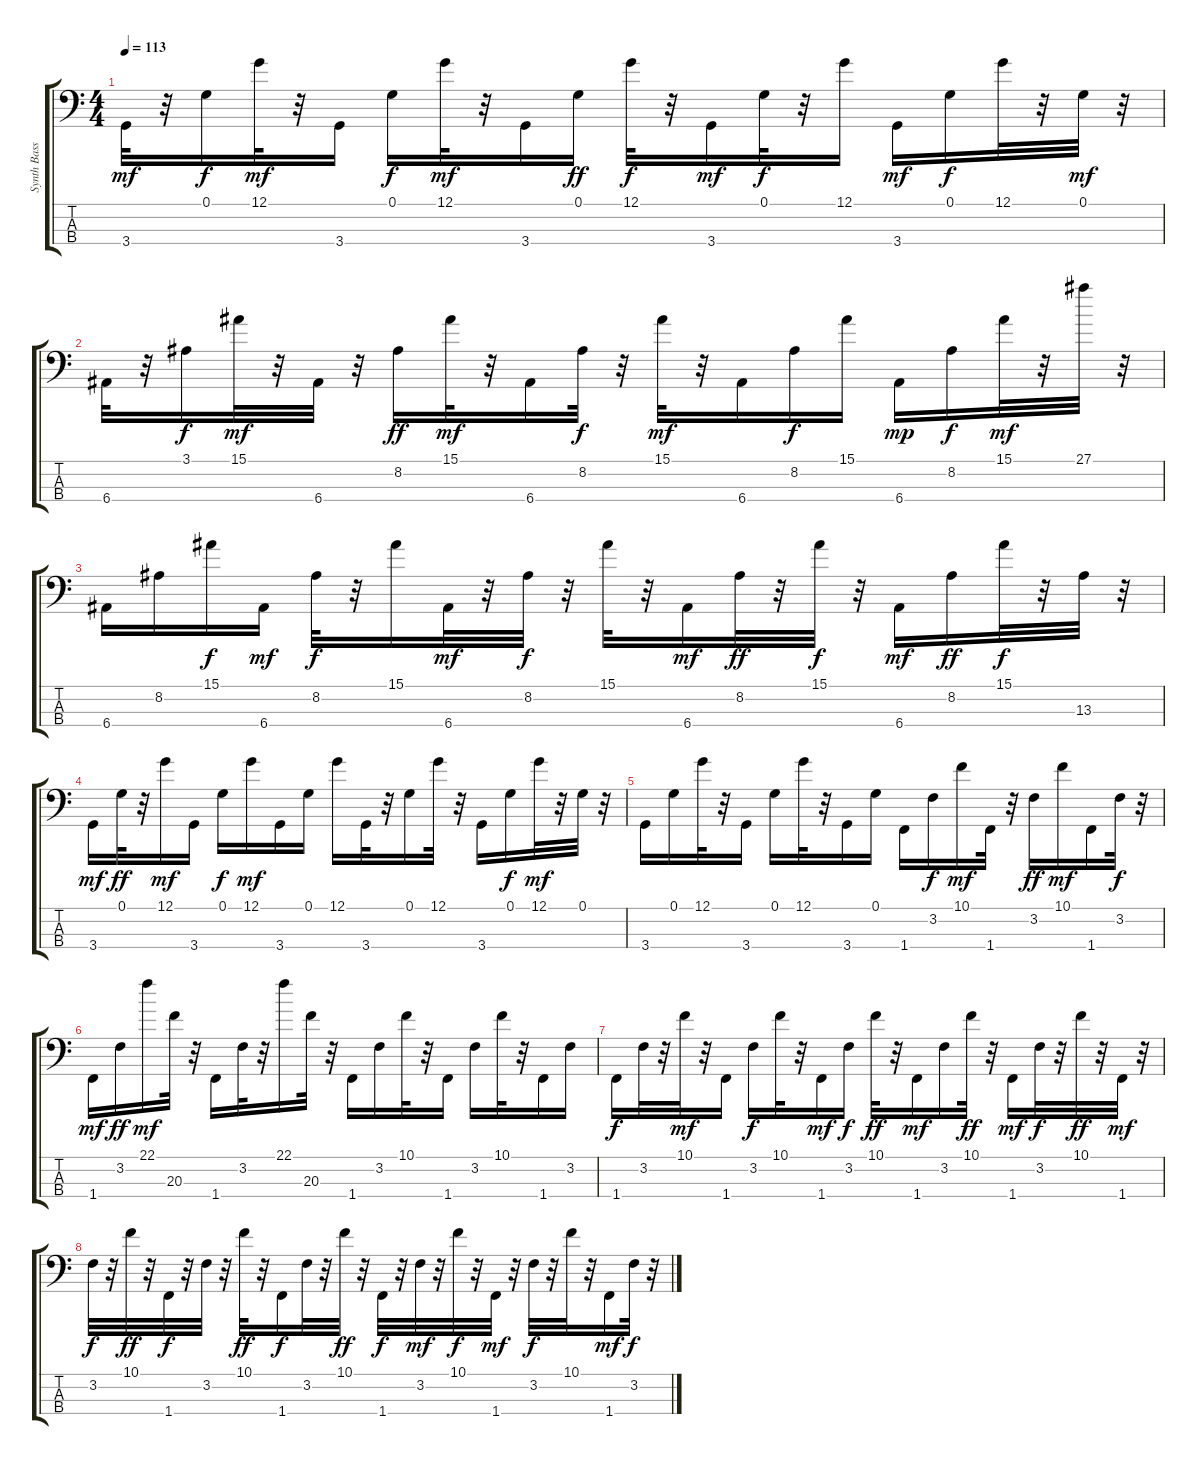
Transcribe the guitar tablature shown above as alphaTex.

\track ("Synth Bass" "Synth Bass") {instrument synthbass1}
\staff {score tabs}
\tuning (G2 D2 A1 E1) {hide}
\ts (4 4)
\tempo 113
\clef f4
\ks c
3.4.32{dy mf} r.32 0.1.16{dy f} 12.1.32{dy mf} r.32 3.4.16 0.1.16{dy f} 12.1.32{dy mf} r.32 3.4.16 0.1.16{dy ff} 12.1.32{dy f} r.32 3.4.16{dy mf} 0.1.32{dy f} r.32 12.1.16 3.4.16{dy mf} 0.1.16{dy f} 12.1.32 r.32 0.1.32{dy mf} r.32 |
6.4.32 r.32 3.1.16{dy f} 15.1.32{dy mf} r.32 6.4.32 r.32 8.2.16{dy ff} 15.1.32{dy mf} r.32 6.4.16 8.2.32{dy f} r.32 15.1.32{dy mf} r.32 6.4.16 8.2.16{dy f} 15.1.16 6.4.16{dy mp} 8.2.16{dy f} 15.1.32{dy mf} r.32 27.1.32 r.32 |
6.4.16 8.2.16 15.1.16{dy f} 6.4.16{dy mf} 8.2.32{dy f} r.32 15.1.16 6.4.32{dy mf} r.32 8.2.32{dy f} r.32 15.1.32 r.32 6.4.16{dy mf} 8.2.32{dy ff} r.32 15.1.32{dy f} r.32 6.4.16{dy mf} 8.2.16{dy ff} 15.1.32{dy f} r.32 13.3.32 r.32 |
3.4.16{dy mf} 0.1.32{dy ff} r.32 12.1.16{dy mf} 3.4.16 0.1.16{dy f} 12.1.16{dy mf} 3.4.16 0.1.16 12.1.16 3.4.32 r.32 0.1.16 12.1.32 r.32 3.4.16 0.1.16{dy f} 12.1.32{dy mf} r.32 0.1.32 r.32 |
3.4.16 0.1.16 12.1.32 r.32 3.4.16 0.1.16 12.1.32 r.32 3.4.16 0.1.16 1.4.16 3.2.16{dy f} 10.1.16{dy mf} 1.4.32 r.32 3.2.16{dy ff} 10.1.16{dy mf} 1.4.16 3.2.32{dy f} r.32 |
1.4.16{dy mf} 3.2.16{dy ff} 22.1.16{dy mf} 20.3.32 r.32 1.4.16 3.2.32 r.32 22.1.16 20.3.32 r.32 1.4.16 3.2.16 10.1.32 r.32 1.4.16 3.2.16 10.1.32 r.32 1.4.16 3.2.16 |
1.4.16{dy f} 3.2.32 r.32 10.1.32{dy mf} r.32 1.4.16 3.2.16{dy f} 10.1.32 r.32 1.4.16{dy mf} 3.2.16{dy f} 10.1.32{dy ff} r.32 1.4.16{dy mf} 3.2.16 10.1.32{dy ff} r.32 1.4.16{dy mf} 3.2.32{dy f} r.32 10.1.32{dy ff} r.32 1.4.32{dy mf} r.32 |
3.2.32{dy f} r.32 10.1.32{dy ff} r.32 1.4.32{dy f} r.32 3.2.32 r.32 10.1.32{dy ff} r.32 1.4.16{dy f} 3.2.32 r.32 10.1.32{dy ff} r.32 1.4.32{dy f} r.32 3.2.32{dy mf} r.32 10.1.32{dy f} r.32 1.4.32{dy mf} r.32 3.2.32{dy f} r.32 10.1.32 r.32 1.4.16{dy mf} 3.2.32{dy f} r.32
